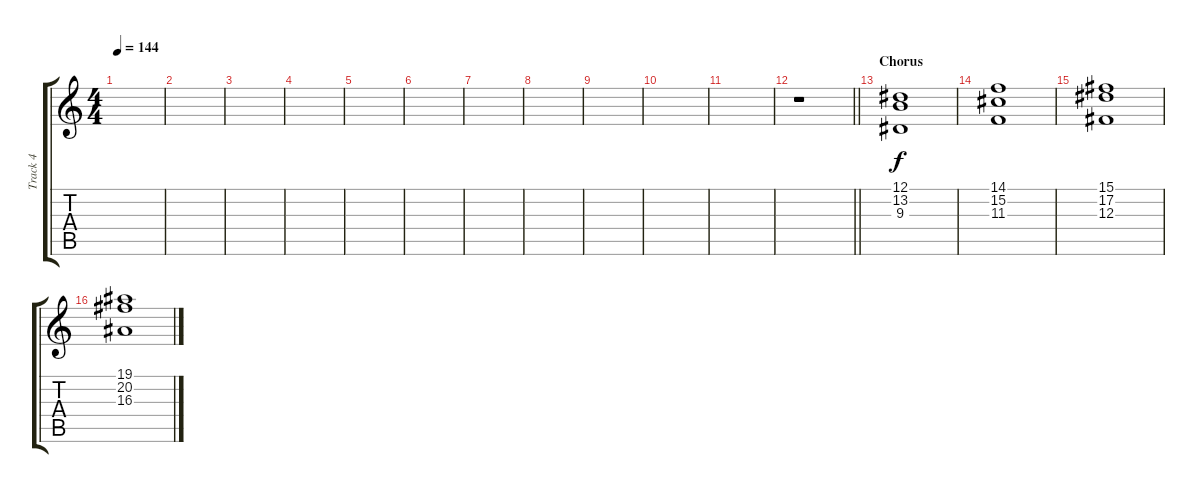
\track ("Track 4" "Track 4") {instrument synthstrings2}
\staff {score tabs}
\tuning (Eb4 Bb3 Gb3 Db3 Ab2 Eb2) {hide}
\ts (4 4)
\tempo 144
\clef g2
\ks c
|
|
|
|
|
|
|
|
|
|
|
\barLineRight lightlight
r.1 |
\section ("" "Chorus")
(12.1 13.2 9.3).1 |
(14.1 15.2 11.3).1 |
(15.1 17.2 12.3).1 |
(19.1 20.2 16.3).1
